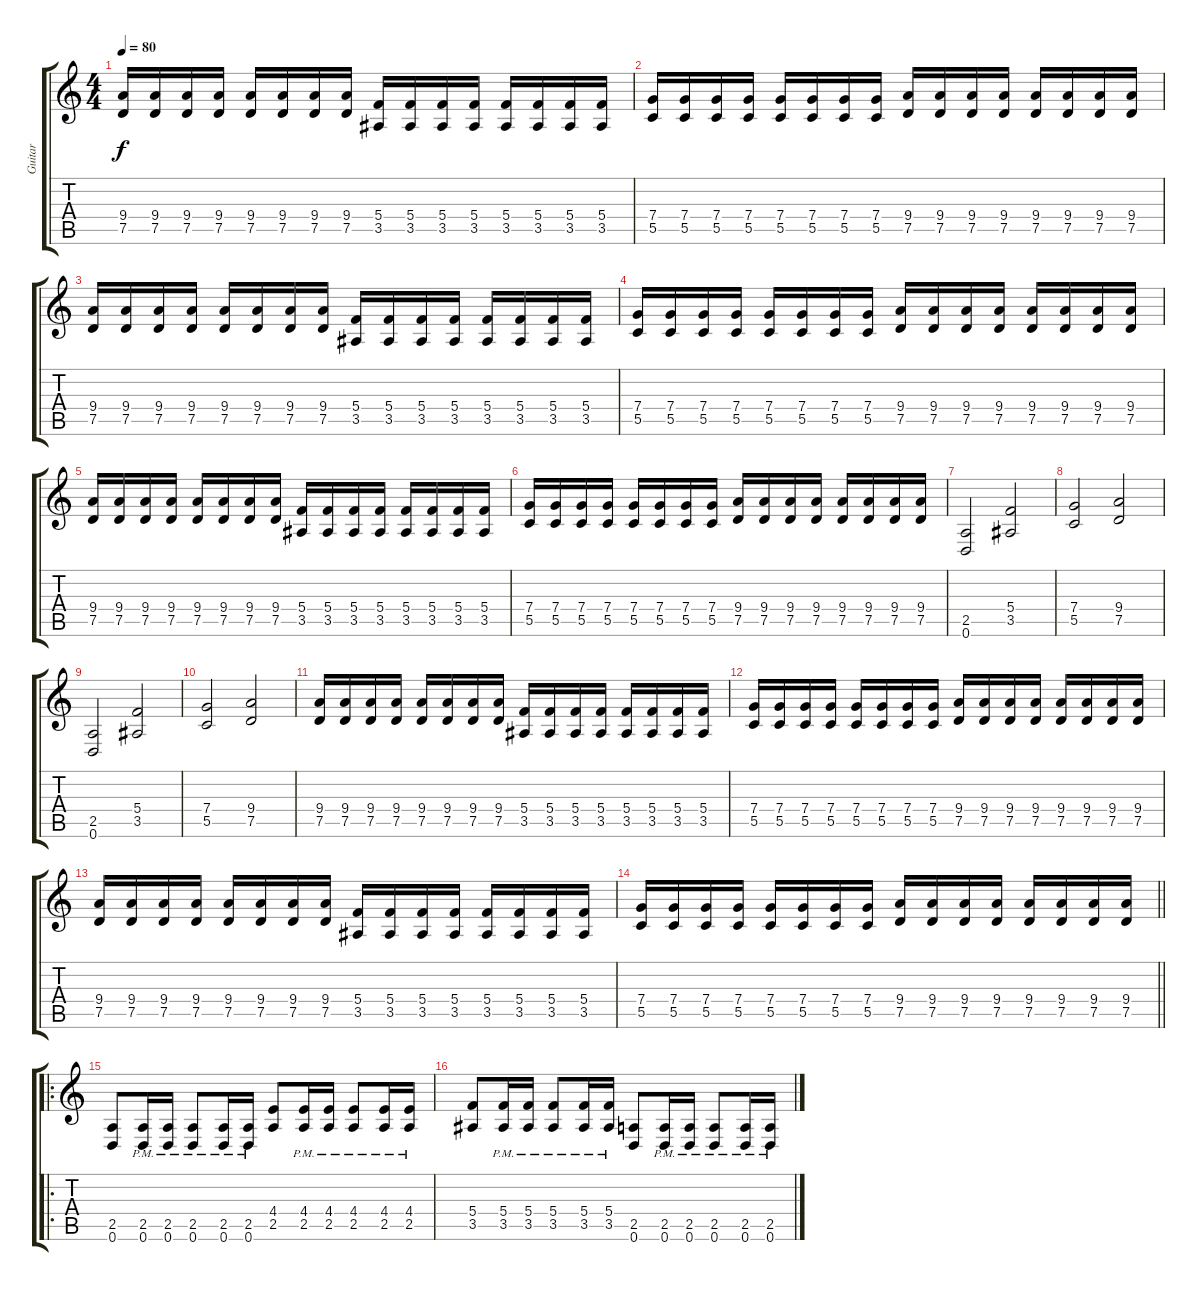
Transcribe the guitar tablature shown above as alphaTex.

\track ("Guitar" "Guitar") {instrument distortionguitar}
\staff {score tabs}
\tuning (D4 A3 F3 C3 G2 D2) {hide}
\ts (4 4)
\section ("" "")
\tempo 80
\clef g2
\ks c
(9.4 7.5).16{dy f} (9.4 7.5).16 (9.4 7.5).16 (9.4 7.5).16 (9.4 7.5).16 (9.4 7.5).16 (9.4 7.5).16 (9.4 7.5).16 (5.4 3.5).16 (5.4 3.5).16 (5.4 3.5).16 (5.4 3.5).16 (5.4 3.5).16 (5.4 3.5).16 (5.4 3.5).16 (5.4 3.5).16 |
(7.4 5.5).16 (7.4 5.5).16 (7.4 5.5).16 (7.4 5.5).16 (7.4 5.5).16 (7.4 5.5).16 (7.4 5.5).16 (7.4 5.5).16 (9.4 7.5).16 (9.4 7.5).16 (9.4 7.5).16 (9.4 7.5).16 (9.4 7.5).16 (9.4 7.5).16 (9.4 7.5).16 (9.4 7.5).16 |
(9.4 7.5).16 (9.4 7.5).16 (9.4 7.5).16 (9.4 7.5).16 (9.4 7.5).16 (9.4 7.5).16 (9.4 7.5).16 (9.4 7.5).16 (5.4 3.5).16 (5.4 3.5).16 (5.4 3.5).16 (5.4 3.5).16 (5.4 3.5).16 (5.4 3.5).16 (5.4 3.5).16 (5.4 3.5).16 |
(7.4 5.5).16 (7.4 5.5).16 (7.4 5.5).16 (7.4 5.5).16 (7.4 5.5).16 (7.4 5.5).16 (7.4 5.5).16 (7.4 5.5).16 (9.4 7.5).16 (9.4 7.5).16 (9.4 7.5).16 (9.4 7.5).16 (9.4 7.5).16 (9.4 7.5).16 (9.4 7.5).16 (9.4 7.5).16 |
(9.4 7.5).16 (9.4 7.5).16 (9.4 7.5).16 (9.4 7.5).16 (9.4 7.5).16 (9.4 7.5).16 (9.4 7.5).16 (9.4 7.5).16 (5.4 3.5).16 (5.4 3.5).16 (5.4 3.5).16 (5.4 3.5).16 (5.4 3.5).16 (5.4 3.5).16 (5.4 3.5).16 (5.4 3.5).16 |
(7.4 5.5).16 (7.4 5.5).16 (7.4 5.5).16 (7.4 5.5).16 (7.4 5.5).16 (7.4 5.5).16 (7.4 5.5).16 (7.4 5.5).16 (9.4 7.5).16 (9.4 7.5).16 (9.4 7.5).16 (9.4 7.5).16 (9.4 7.5).16 (9.4 7.5).16 (9.4 7.5).16 (9.4 7.5).16 |
(2.5 0.6).2 (5.4 3.5).2 |
(7.4 5.5).2 (9.4 7.5).2 |
(2.5 0.6).2 (5.4 3.5).2 |
(7.4 5.5).2 (9.4 7.5).2 |
(9.4 7.5).16 (9.4 7.5).16 (9.4 7.5).16 (9.4 7.5).16 (9.4 7.5).16 (9.4 7.5).16 (9.4 7.5).16 (9.4 7.5).16 (5.4 3.5).16 (5.4 3.5).16 (5.4 3.5).16 (5.4 3.5).16 (5.4 3.5).16 (5.4 3.5).16 (5.4 3.5).16 (5.4 3.5).16 |
(7.4 5.5).16 (7.4 5.5).16 (7.4 5.5).16 (7.4 5.5).16 (7.4 5.5).16 (7.4 5.5).16 (7.4 5.5).16 (7.4 5.5).16 (9.4 7.5).16 (9.4 7.5).16 (9.4 7.5).16 (9.4 7.5).16 (9.4 7.5).16 (9.4 7.5).16 (9.4 7.5).16 (9.4 7.5).16 |
(9.4 7.5).16 (9.4 7.5).16 (9.4 7.5).16 (9.4 7.5).16 (9.4 7.5).16 (9.4 7.5).16 (9.4 7.5).16 (9.4 7.5).16 (5.4 3.5).16 (5.4 3.5).16 (5.4 3.5).16 (5.4 3.5).16 (5.4 3.5).16 (5.4 3.5).16 (5.4 3.5).16 (5.4 3.5).16 |
\barLineRight lightlight
(7.4 5.5).16 (7.4 5.5).16 (7.4 5.5).16 (7.4 5.5).16 (7.4 5.5).16 (7.4 5.5).16 (7.4 5.5).16 (7.4 5.5).16 (9.4 7.5).16 (9.4 7.5).16 (9.4 7.5).16 (9.4 7.5).16 (9.4 7.5).16 (9.4 7.5).16 (9.4 7.5).16 (9.4 7.5).16 |
\ro
\section ("" "")
(2.5 0.6).8{instrument distortionguitar} (2.5{pm} 0.6{pm}).16 (2.5{pm} 0.6{pm}).16 (2.5{pm} 0.6{pm}).8 (2.5{pm} 0.6{pm}).16 (2.5{pm} 0.6{pm}).16 (4.4 2.5).8 (4.4{pm} 2.5{pm}).16 (4.4{pm} 2.5{pm}).16 (4.4{pm} 2.5{pm}).8 (4.4{pm} 2.5{pm}).16 (4.4{pm} 2.5{pm}).16 |
(5.4 3.5).8 (5.4{pm} 3.5{pm}).16 (5.4{pm} 3.5{pm}).16 (5.4{pm} 3.5{pm}).8 (5.4{pm} 3.5{pm}).16 (5.4{pm} 3.5{pm}).16 (2.5 0.6).8 (2.5{pm} 0.6{pm}).16 (2.5{pm} 0.6{pm}).16 (2.5{pm} 0.6{pm}).8 (2.5{pm} 0.6{pm}).16 (2.5{pm} 0.6{pm}).16
